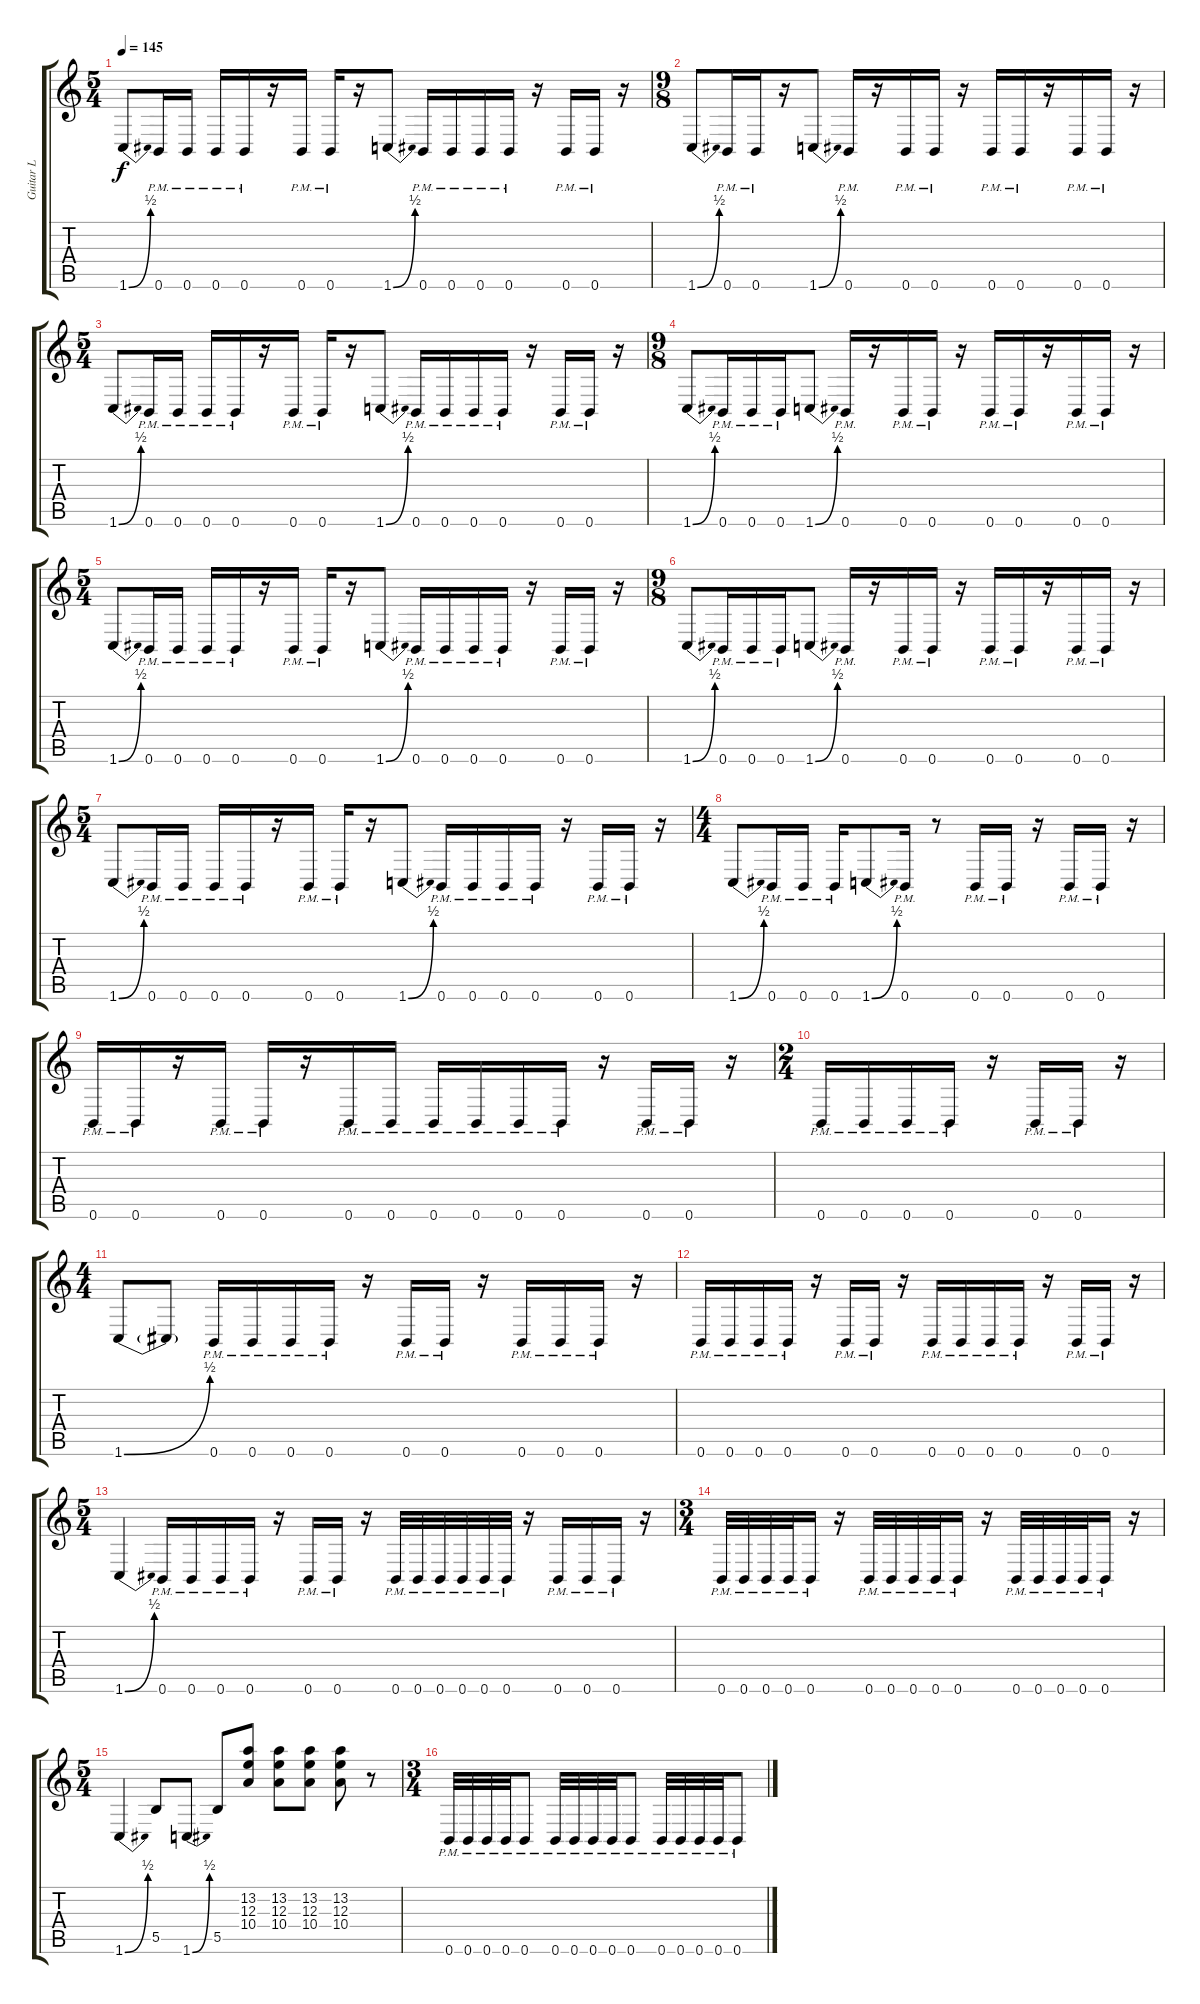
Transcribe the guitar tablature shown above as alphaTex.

\track ("Guitar L" "Guitar L") {instrument distortionguitar}
\staff {score tabs}
\tuning (Db4 Ab3 E3 B2 Gb2 B1) {hide}
\ts (5 4)
\tempo 145
\clef g2
\ks c
1.6{be (bend 0 0 60 2)}.8{dy f} 0.6{pm}.16 0.6{pm}.16 0.6{pm}.16 0.6{pm}.16 r.16 0.6{pm}.16 0.6{pm}.16 r.16 1.6{be (bend 0 0 60 2)}.8 0.6{pm}.16 0.6{pm}.16 0.6{pm}.16 0.6{pm}.16 r.16 0.6{pm}.16 0.6{pm}.16 r.16 |
\ts (9 8)
1.6{be (bend 0 0 60 2)}.8 0.6{pm}.16 0.6{pm}.16 r.16 1.6{be (bend 0 0 60 2)}.8 0.6{pm}.16 r.16 0.6{pm}.16 0.6{pm}.16 r.16 0.6{pm}.16 0.6{pm}.16 r.16 0.6{pm}.16 0.6{pm}.16 r.16 |
\ts (5 4)
1.6{be (bend 0 0 60 2)}.8 0.6{pm}.16 0.6{pm}.16 0.6{pm}.16 0.6{pm}.16 r.16 0.6{pm}.16 0.6{pm}.16 r.16 1.6{be (bend 0 0 60 2)}.8 0.6{pm}.16 0.6{pm}.16 0.6{pm}.16 0.6{pm}.16 r.16 0.6{pm}.16 0.6{pm}.16 r.16 |
\ts (9 8)
1.6{be (bend 0 0 60 2)}.8 0.6{pm}.16 0.6{pm}.16 0.6{pm}.16 1.6{be (bend 0 0 60 2)}.8 0.6{pm}.16 r.16 0.6{pm}.16 0.6{pm}.16 r.16 0.6{pm}.16 0.6{pm}.16 r.16 0.6{pm}.16 0.6{pm}.16 r.16 |
\ts (5 4)
1.6{be (bend 0 0 60 2)}.8 0.6{pm}.16 0.6{pm}.16 0.6{pm}.16 0.6{pm}.16 r.16 0.6{pm}.16 0.6{pm}.16 r.16 1.6{be (bend 0 0 60 2)}.8 0.6{pm}.16 0.6{pm}.16 0.6{pm}.16 0.6{pm}.16 r.16 0.6{pm}.16 0.6{pm}.16 r.16 |
\ts (9 8)
1.6{be (bend 0 0 60 2)}.8 0.6{pm}.16 0.6{pm}.16 0.6{pm}.16 1.6{be (bend 0 0 60 2)}.8 0.6{pm}.16 r.16 0.6{pm}.16 0.6{pm}.16 r.16 0.6{pm}.16 0.6{pm}.16 r.16 0.6{pm}.16 0.6{pm}.16 r.16 |
\ts (5 4)
1.6{be (bend 0 0 60 2)}.8 0.6{pm}.16 0.6{pm}.16 0.6{pm}.16 0.6{pm}.16 r.16 0.6{pm}.16 0.6{pm}.16 r.16 1.6{be (bend 0 0 60 2)}.8 0.6{pm}.16 0.6{pm}.16 0.6{pm}.16 0.6{pm}.16 r.16 0.6{pm}.16 0.6{pm}.16 r.16 |
\ts (4 4)
1.6{be (bend 0 0 60 2)}.8 0.6{pm}.16 0.6{pm}.16 0.6{pm}.16 1.6{be (bend 0 0 60 2)}.8 0.6{pm}.16 r.8 0.6{pm}.16 0.6{pm}.16 r.16 0.6{pm}.16 0.6{pm}.16 r.16 |
0.6{pm}.16 0.6{pm}.16 r.16 0.6{pm}.16 0.6{pm}.16 r.16 0.6{pm}.16 0.6{pm}.16 0.6{pm}.16 0.6{pm}.16 0.6{pm}.16 0.6{pm}.16 r.16 0.6{pm}.16 0.6{pm}.16 r.16 |
\ts (2 4)
0.6{pm}.16 0.6{pm}.16 0.6{pm}.16 0.6{pm}.16 r.16 0.6{pm}.16 0.6{pm}.16 r.16 |
\ts (4 4)
1.6{be (bend 0 0 60 2)}.8 1.6{t}.8 0.6{pm}.16 0.6{pm}.16 0.6{pm}.16 0.6{pm}.16 r.16 0.6{pm}.16 0.6{pm}.16 r.16 0.6{pm}.16 0.6{pm}.16 0.6{pm}.16 r.16 |
0.6{pm}.16 0.6{pm}.16 0.6{pm}.16 0.6{pm}.16 r.16 0.6{pm}.16 0.6{pm}.16 r.16 0.6{pm}.16 0.6{pm}.16 0.6{pm}.16 0.6{pm}.16 r.16 0.6{pm}.16 0.6{pm}.16 r.16 |
\ts (5 4)
1.6{be (bend 0 0 60 2)}.4 0.6{pm}.16 0.6{pm}.16 0.6{pm}.16 0.6{pm}.16 r.16 0.6{pm}.16 0.6{pm}.16 r.16 0.6{pm}.32 0.6{pm}.32 0.6{pm}.32 0.6{pm}.32 0.6{pm}.32 0.6{pm}.32 r.16 0.6{pm}.16 0.6{pm}.16 0.6{pm}.16 r.16 |
\ts (3 4)
0.6{pm}.32 0.6{pm}.32 0.6{pm}.32 0.6{pm}.32 0.6{pm}.16 r.16 0.6{pm}.32 0.6{pm}.32 0.6{pm}.32 0.6{pm}.32 0.6{pm}.16 r.16 0.6{pm}.32 0.6{pm}.32 0.6{pm}.32 0.6{pm}.32 0.6{pm}.16 r.16 |
\ts (5 4)
1.6{be (bend 0 0 60 2)}.4 5.5.8 1.6{be (bend 0 0 60 2)}.8 5.5.8 (13.2 12.3 10.4).8 (13.2 12.3 10.4).8 (13.2 12.3 10.4).8 (13.2 12.3 10.4).8 r.8 |
\ts (3 4)
0.6{pm}.32 0.6{pm}.32 0.6{pm}.32 0.6{pm}.32 0.6{pm}.8 0.6{pm}.32 0.6{pm}.32 0.6{pm}.32 0.6{pm}.32 0.6{pm}.8 0.6{pm}.32 0.6{pm}.32 0.6{pm}.32 0.6{pm}.32 0.6{pm}.8
